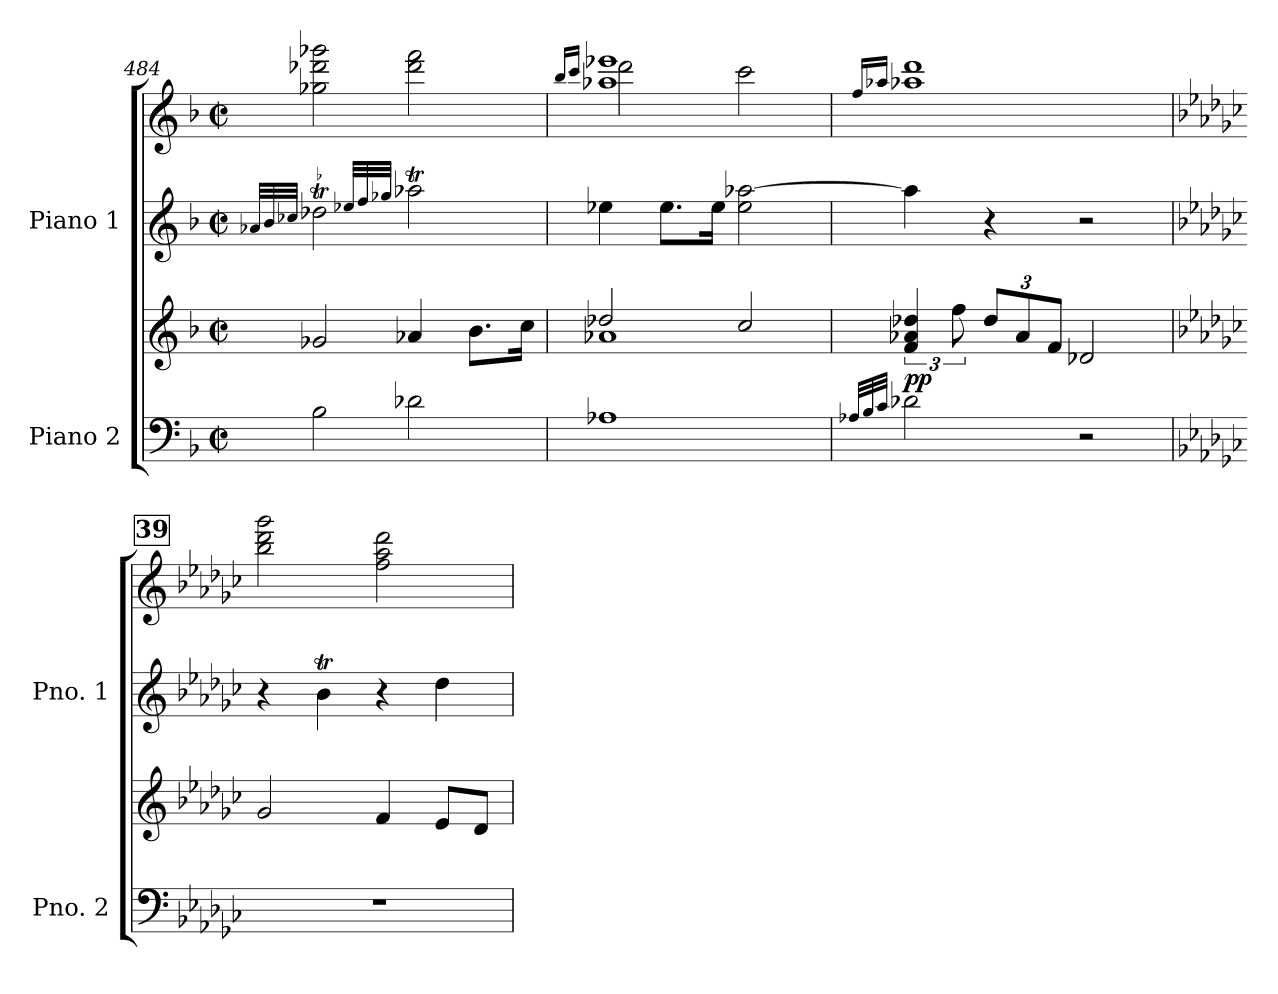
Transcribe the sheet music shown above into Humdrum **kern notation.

**kern	**kern	**dynam	**kern	**kern
*part2	*part2	*part2	*part1	*part1
*staff4	*staff3	*staff3/4	*staff2	*staff1
*I"Piano 2	*	*	*I"Piano 1	*
*I'Pno. 2	*	*	*I'Pno. 1	*
!!LO:PB:g=z
*clefF4	*clefG2	*	*clefG2	*clefG2
*k[b-]	*k[b-]	*	*k[b-]	*k[b-]
*M2/2	*M2/2	*	*M2/2	*M2/2
*met(c|)	*met(c|)	*	*met(c|)	*met(c|)
=484	=484	=484	=484	=484
.	.	.	32qa-X/LLL	.
.	.	.	32qb-/	.
.	.	.	32qcc-X/JJJ	.
2B-\	2g-X/	.	2dd-XT\	2gg-X\ 2ddd-X\ 2ggg-X\
.	.	.	32qee-X/LLL	.
.	.	.	32qff/	.
.	.	.	32qgg-X/JJJ	.
2d-X\	4a-X/	.	2aa-XT\	2ddd-\ 2fff\
.	8.b-\L	.	.	.
.	16cc\Jk	.	.	.
=485	=485	=485	=485	=485
.	.	.	.	16qbb-/LL
.	.	.	.	16qccc/JJ
*	*^	*	*	*^
1A-X	2dd-X/	1a-X	.	4ee-X\	1aa-X 1eee-X	2ddd\
.	.	.	.	8.ee-\L	.	.
.	.	.	.	16ee-\Jk	.	.
.	2cc/	.	.	2ee-\ [2aa-X\	.	2ccc\
*	*v	*v	*	*	*v	*v
=486	=486	=486	=486	=486
32qA-X/LLL	.	.	.	.
32qB-/	.	.	.	16qff/LL
32qc/JJJ	.	.	.	16qaa-X/JJ
!	!	!LO:DY:b	!	!
!	!	!LO:DY:n=1:b	!	!
2d-X\	6f/ 6a-X/ 6dd-X/	p p	4aa-\]	1aa- 1ddd
.	12ff\	.	.	.
*	*Xbrackettup	*	*	*
.	12dd-/L	.	4r	.
.	12a-/	.	.	.
.	12f/J	.	.	.
2r	2d-X/	.	2r	.
!!LO:REH:place=s1:a:B:fs=14:t=39
=487	=487	=487	=487	=487
*k[b-e-a-d-g-c-]	*k[b-e-a-d-g-c-]	*	*k[b-e-a-d-g-c-]	*k[b-e-a-d-g-c-]
1r	2g-/	.	4r	2bb-\ 2ddd-\ 2ggg-\
.	.	.	4b-t\	.
.	4f/	.	4r	2ff\ 2aa-\ 2ddd-\
.	8e-/L	.	4dd-\	.
.	8d-/J	.	.	.
=	=	=	=	=
*-	*-	*-	*-	*-
